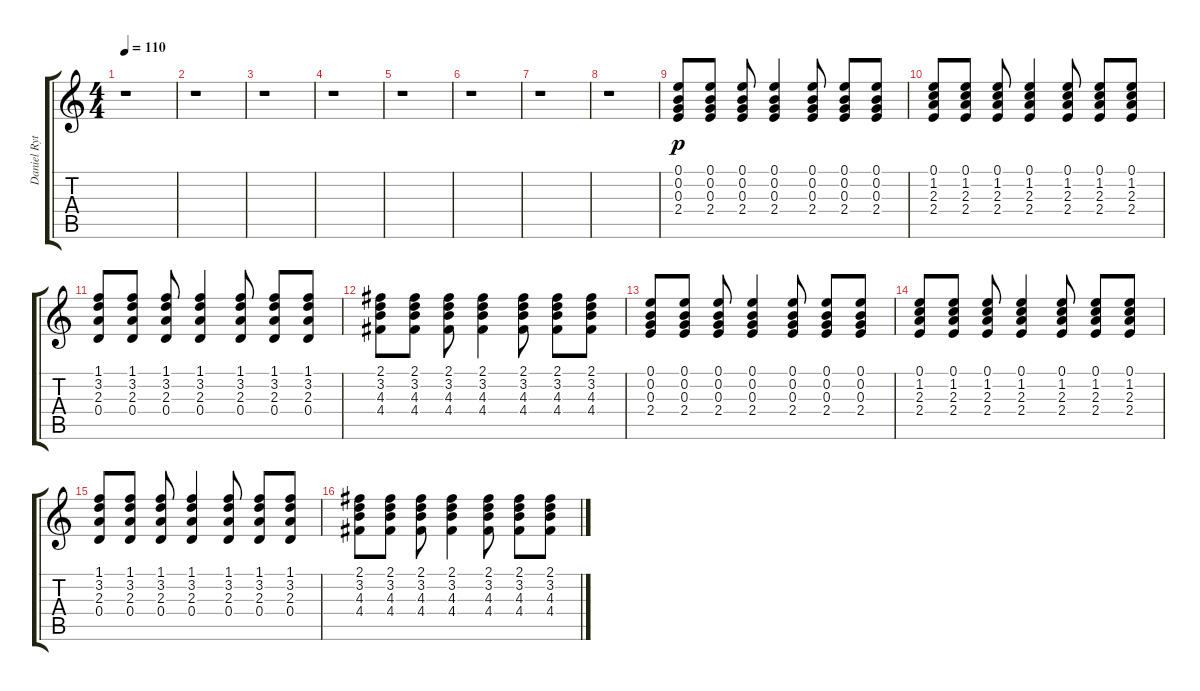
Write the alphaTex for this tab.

\track ("Daniel Rythym Guitar" "Daniel Ryt") {instrument acousticguitarsteel}
\staff {score tabs}
\tuning (E4 B3 G3 D3 A2 E2) {hide}
\ts (4 4)
\tempo 110
\clef g2
\ks c
r.1{dy p instrument acousticguitarsteel} |
r.1 |
r.1 |
r.1 |
r.1 |
r.1 |
r.1 |
r.1 |
(0.1 0.2 0.3 2.4).8 (0.1 0.2 0.3 2.4).8 (0.1 0.2 0.3 2.4).8 (0.1 0.2 0.3 2.4).4 (0.1 0.2 0.3 2.4).8 (0.1 0.2 0.3 2.4).8 (0.1 0.2 0.3 2.4).8 |
(0.1 1.2 2.3 2.4).8 (0.1 1.2 2.3 2.4).8 (0.1 1.2 2.3 2.4).8 (0.1 1.2 2.3 2.4).4 (0.1 1.2 2.3 2.4).8 (0.1 1.2 2.3 2.4).8 (0.1 1.2 2.3 2.4).8 |
(1.1 3.2 2.3 0.4).8 (1.1 3.2 2.3 0.4).8 (1.1 3.2 2.3 0.4).8 (1.1 3.2 2.3 0.4).4 (1.1 3.2 2.3 0.4).8 (1.1 3.2 2.3 0.4).8 (1.1 3.2 2.3 0.4).8 |
(2.1 3.2 4.3 4.4).8 (2.1 3.2 4.3 4.4).8 (2.1 3.2 4.3 4.4).8 (2.1 3.2 4.3 4.4).4 (2.1 3.2 4.3 4.4).8 (2.1 3.2 4.3 4.4).8 (2.1 3.2 4.3 4.4).8 |
(0.1 0.2 0.3 2.4).8 (0.1 0.2 0.3 2.4).8 (0.1 0.2 0.3 2.4).8 (0.1 0.2 0.3 2.4).4 (0.1 0.2 0.3 2.4).8 (0.1 0.2 0.3 2.4).8 (0.1 0.2 0.3 2.4).8 |
(0.1 1.2 2.3 2.4).8 (0.1 1.2 2.3 2.4).8 (0.1 1.2 2.3 2.4).8 (0.1 1.2 2.3 2.4).4 (0.1 1.2 2.3 2.4).8 (0.1 1.2 2.3 2.4).8 (0.1 1.2 2.3 2.4).8 |
(1.1 3.2 2.3 0.4).8 (1.1 3.2 2.3 0.4).8 (1.1 3.2 2.3 0.4).8 (1.1 3.2 2.3 0.4).4 (1.1 3.2 2.3 0.4).8 (1.1 3.2 2.3 0.4).8 (1.1 3.2 2.3 0.4).8 |
(2.1 3.2 4.3 4.4).8 (2.1 3.2 4.3 4.4).8 (2.1 3.2 4.3 4.4).8 (2.1 3.2 4.3 4.4).4 (2.1 3.2 4.3 4.4).8 (2.1 3.2 4.3 4.4).8 (2.1 3.2 4.3 4.4).8
